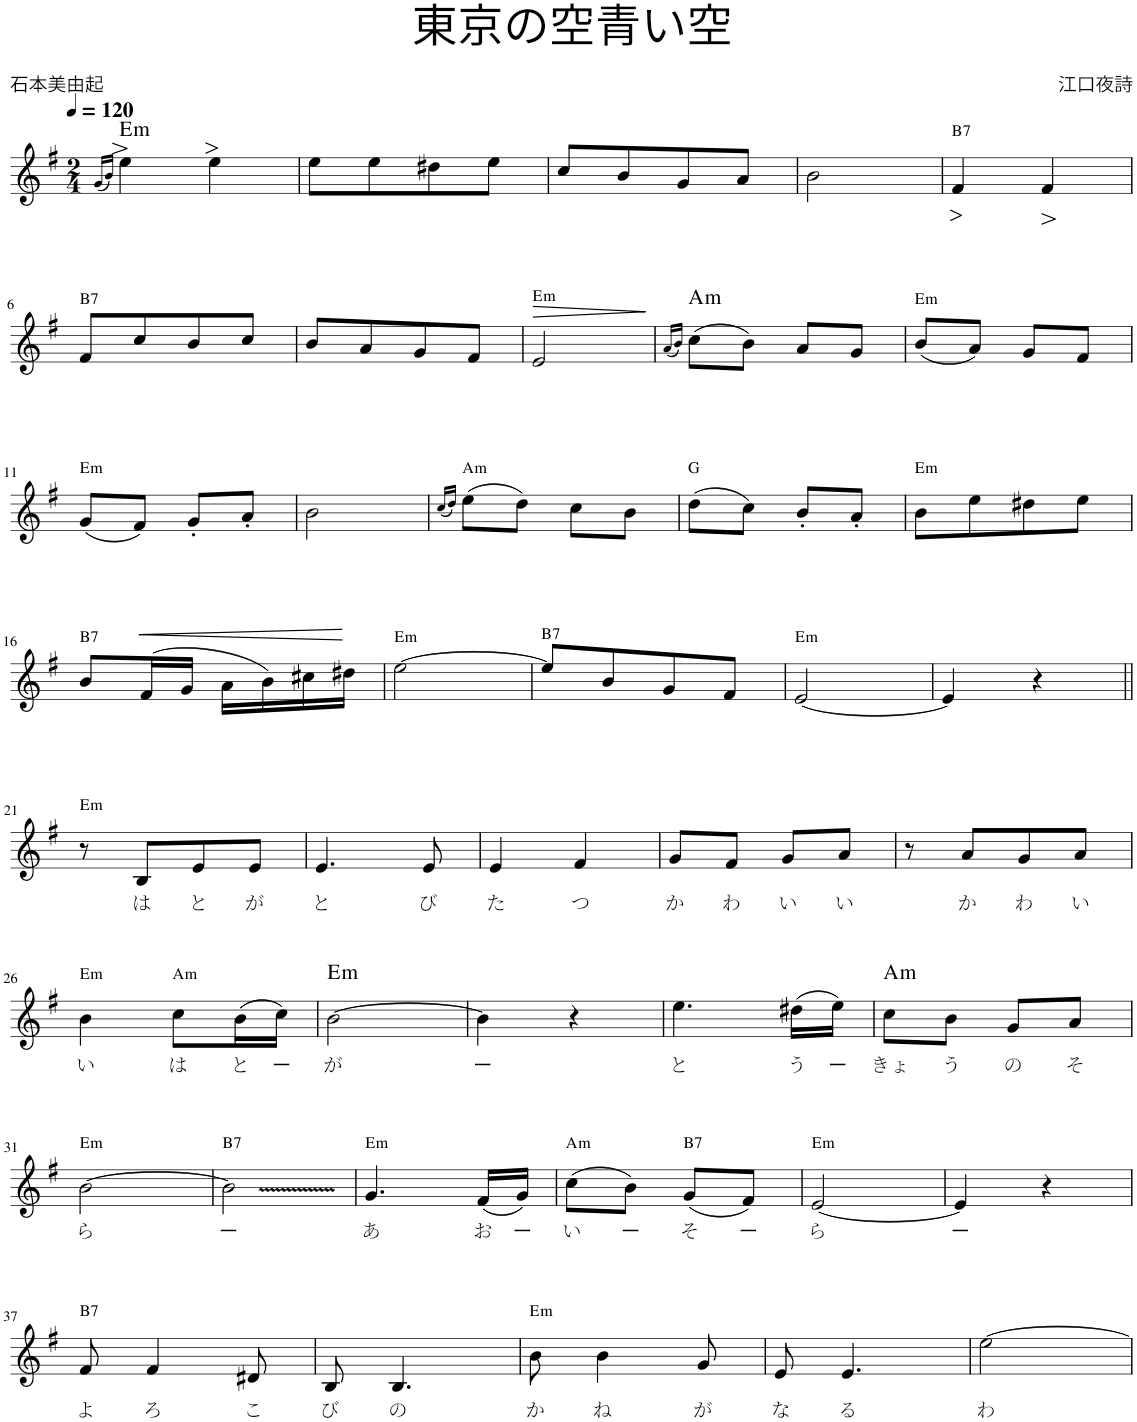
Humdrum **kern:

**kern	**text	**dynam	**harte
*part1	*part1	*part1	*part1
*staff1	*staff1	*staff1	*
*I"Nylon Guitar	*	*	*
*clefG2	*	*	*
*k[f#]	*	*	*
*G:	*	*	*
*M2/4	*	*	*
*MM120	*	*	*
=1	=1	=1	=1
(16qg/LL	.	.	.
16qb/JJ)	.	.	.
!	!	!	!LO:H:kt=m
4ee\	.	.	E:min
!	!	!LO:HP:b	!
4ee\	.	>	.
.	.	]	.
=2	=2	=2	=2
8ee\L	.	.	.
8ee\	.	.	.
8dd#X\	.	.	.
8ee\J	.	.	.
=3	=3	=3	=3
8cc/L	.	.	.
8b/	.	.	.
8g/	.	.	.
8a/J	.	.	.
=4	=4	=4	=4
2b\	.	.	.
=5	=5	=5	=5
!	!	!LO:HP:b	!LO:H:kt=7
4f#/	.	>	B:7
!	!	!LO:HP:b	!
4f#/	.	>	.
.	.	] ]	.
!!LO:LB:g=z
=6	=6	=6	=6
!	!	!	!LO:H:kt=7
8f#/L	.	.	B:7
8cc/	.	.	.
8b/	.	.	.
8cc/J	.	.	.
=7	=7	=7	=7
8b/L	.	.	.
8a/	.	.	.
8g/	.	.	.
8f#/J	.	.	.
=8	=8	=8	=8
!	!	!LO:HP:b	!LO:H:kt=m
2e/	.	>	E:min
.	.	]	.
=9	=9	=9	=9
(16qa/LL	.	.	.
16qb/JJ)	.	.	.
!	!	!	!LO:H:kt=m
(8cc\L	.	.	A:min
8b\J)	.	.	.
8a/L	.	.	.
8g/J	.	.	.
=10	=10	=10	=10
!	!	!	!LO:H:kt=m
(8b/L	.	.	E:min
8a/J)	.	.	.
8g/L	.	.	.
8f#/J	.	.	.
!!LO:LB:g=z
=11	=11	=11	=11
!	!	!	!LO:H:kt=m
(8g/L	.	.	E:min
8f#/J)	.	.	.
8g'/L	.	.	.
8a'/J	.	.	.
=12	=12	=12	=12
2b\	.	.	.
=13	=13	=13	=13
(16qcc/LL	.	.	.
16qdd/JJ)	.	.	.
!	!	!	!LO:H:kt=m
(8ee\L	.	.	A:min
8dd\J)	.	.	.
8cc\L	.	.	.
8b\J	.	.	.
=14	=14	=14	=14
(8dd\L	.	.	G:maj
8cc\J)	.	.	.
8b'/L	.	.	.
8a'/J	.	.	.
=15	=15	=15	=15
!	!	!	!LO:H:kt=m
8b\L	.	.	E:min
8ee\	.	.	.
8dd#X\	.	.	.
8ee\J	.	.	.
!!LO:LB:g=z
=16	=16	=16	=16
!	!	!	!LO:H:kt=7
8b/L	.	.	B:7
!	!	!LO:HP:b	!
(16f#/L	.	<	.
16g/JJ	.	.	.
16a\LL	.	.	.
16b\)	.	.	.
16cc#X\	.	.	.
16dd#X\JJ	.	.	.
.	.	[	.
=17	=17	=17	=17
!	!	!	!LO:H:kt=m
[>2ee\	.	.	E:min
=18	=18	=18	=18
!	!	!	!LO:H:kt=7
8ee/L]	.	.	B:7
8b/	.	.	.
8g/	.	.	.
8f#/J	.	.	.
=19	=19	=19	=19
!	!	!	!LO:H:kt=m
[<2e/	.	.	E:min
=20	=20	=20	=20
4e/]	.	.	.
4r	.	.	.
!!LO:LB:g=z
=21||	=21||	=21||	=21||
!	!	!	!LO:H:kt=m
8r	.	.	E:min
!	!LO:LY:b	!	!
8B/L	は	.	.
!	!LO:LY:b	!	!
8e/	と	.	.
!	!LO:LY:b	!	!
8e/J	が	.	.
=22	=22	=22	=22
!	!LO:LY:b	!	!
4.e/	と	.	.
!	!LO:LY:b	!	!
8e/	び	.	.
=23	=23	=23	=23
!	!LO:LY:b	!	!
4e/	た	.	.
!	!LO:LY:b	!	!
4f#/	つ	.	.
=24	=24	=24	=24
!	!LO:LY:b	!	!
8g/L	か	.	.
!	!LO:LY:b	!	!
8f#/J	わ	.	.
!	!LO:LY:b	!	!
8g/L	い	.	.
!	!LO:LY:b	!	!
8a/J	い	.	.
=25	=25	=25	=25
8r	.	.	.
!	!LO:LY:b	!	!
8a/L	か	.	.
!	!LO:LY:b	!	!
8g/	わ	.	.
!	!LO:LY:b	!	!
8a/J	い	.	.
!!LO:LB:g=z
=26	=26	=26	=26
!	!LO:LY:b	!	!LO:H:kt=m
4b\	い	.	E:min
!	!LO:LY:b	!	!LO:H:kt=m
8cc\L	は	.	A:min
!	!LO:LY:b	!	!
(16b\L	と	.	.
!	!LO:LY:b	!	!
16cc\JJ)	ー	.	.
=27	=27	=27	=27
!	!LO:LY:b	!	!LO:H:kt=m
[>2b\	が	.	E:min
=28	=28	=28	=28
!	!LO:LY:b	!	!
4b\]	ー	.	.
4r	.	.	.
=29	=29	=29	=29
!	!LO:LY:b	!	!
4.ee\	と	.	.
!	!LO:LY:b	!	!
(16dd#X\LL	う	.	.
!	!LO:LY:b	!	!
16ee\JJ)	ー	.	.
=30	=30	=30	=30
!	!LO:LY:b	!	!LO:H:kt=m
8cc\L	きょ	.	A:min
!	!LO:LY:b	!	!
8b\J	う	.	.
!	!LO:LY:b	!	!
8g/L	の	.	.
!	!LO:LY:b	!	!
8a/J	そ	.	.
!!LO:LB:g=z
=31	=31	=31	=31
!	!LO:LY:b	!	!LO:H:kt=m
[>2b\	ら	.	E:min
=32	=32	=32	=32
!	!LO:LY:b	!	!LO:H:kt=7
2b\]	ー	.	B:7
=33	=33	=33	=33
!	!LO:LY:b	!	!LO:H:kt=m
4.g/	あ	.	E:min
!	!LO:LY:b	!	!
(16f#/LL	お	.	.
!	!LO:LY:b	!	!
16g/JJ)	ー	.	.
=34	=34	=34	=34
!	!LO:LY:b	!	!LO:H:kt=m
(8cc\L	い	.	A:min
!	!LO:LY:b	!	!
8b\J)	ー	.	.
!	!LO:LY:b	!	!LO:H:kt=7
(8g/L	そ	.	B:7
!	!LO:LY:b	!	!
8f#/J)	ー	.	.
=35	=35	=35	=35
!	!LO:LY:b	!	!LO:H:kt=m
[<2e/	ら	.	E:min
=36	=36	=36	=36
!	!LO:LY:b	!	!
4e/]	ー	.	.
4r	.	.	.
!!LO:LB:g=z
=37	=37	=37	=37
!	!LO:LY:b	!	!LO:H:kt=7
8f#/	よ	.	B:7
!	!LO:LY:b	!	!
4f#/	ろ	.	.
!	!LO:LY:b	!	!
8d#X/	こ	.	.
=38	=38	=38	=38
!	!LO:LY:b	!	!
8B/	び	.	.
!	!LO:LY:b	!	!
4.B/	の	.	.
=39	=39	=39	=39
!	!LO:LY:b	!	!LO:H:kt=m
8b\	か	.	E:min
!	!LO:LY:b	!	!
4b\	ね	.	.
!	!LO:LY:b	!	!
8g/	が	.	.
=40	=40	=40	=40
!	!LO:LY:b	!	!
8e/	な	.	.
!	!LO:LY:b	!	!
4.e/	る	.	.
=41	=41	=41	=41
!	!LO:LY:b	!	!
[>2ee\	わ	.	.
=	=	=	=
*-	*-	*-	*-
